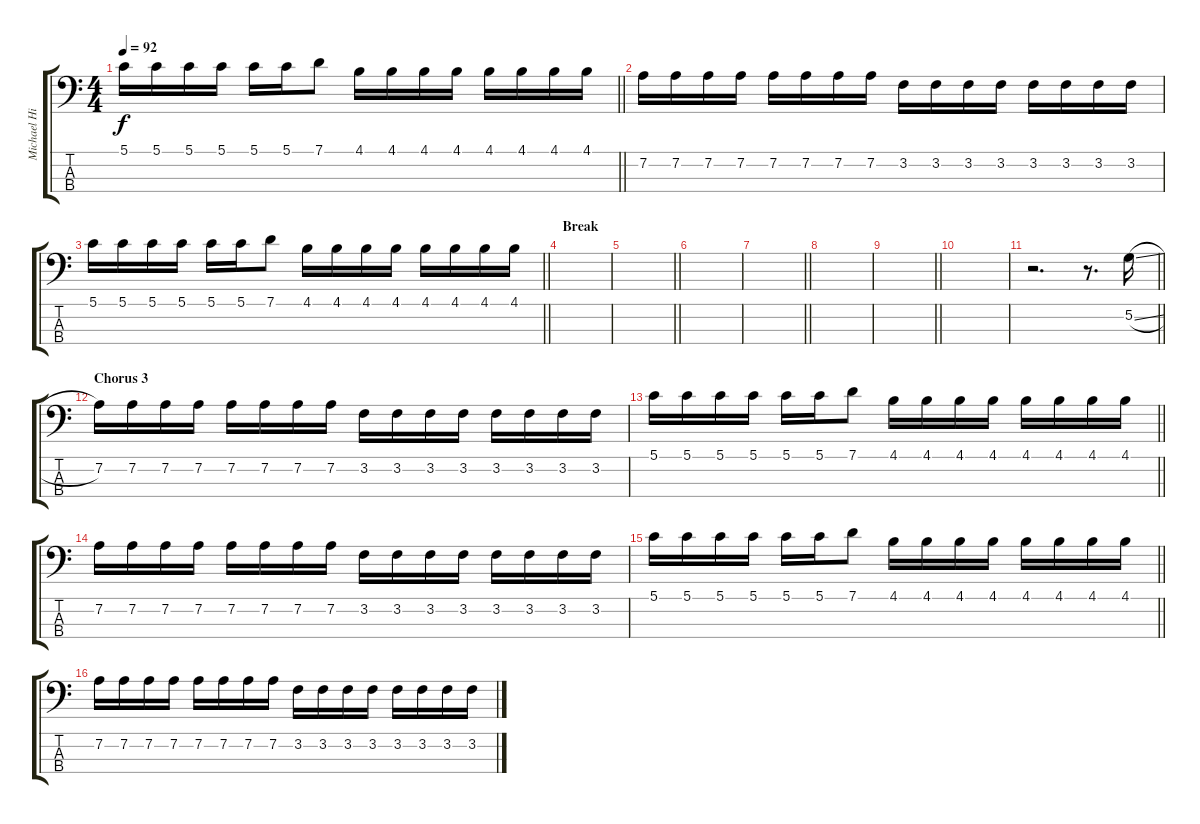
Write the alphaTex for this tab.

\track ("Michael Hindert" "Michael Hi") {instrument electricbassfinger}
\staff {score tabs}
\tuning (G2 D2 A1 E1) {hide}
\ts (4 4)
\tempo 92
\clef f4
\barLineRight lightlight
\ks c
5.1.16{dy f} 5.1.16 5.1.16 5.1.16 5.1.16 5.1.16 7.1.8 4.1.16 4.1.16 4.1.16 4.1.16 4.1.16 4.1.16 4.1.16 4.1.16 |
7.2.16 7.2.16 7.2.16 7.2.16 7.2.16 7.2.16 7.2.16 7.2.16 3.2.16 3.2.16 3.2.16 3.2.16 3.2.16 3.2.16 3.2.16 3.2.16 |
\barLineRight lightlight
5.1.16 5.1.16 5.1.16 5.1.16 5.1.16 5.1.16 7.1.8 4.1.16 4.1.16 4.1.16 4.1.16 4.1.16 4.1.16 4.1.16 4.1.16 |
\section ("" "Break")
|
\barLineRight lightlight
|
|
\barLineRight lightlight
|
|
\barLineRight lightlight
|
|
\barLineRight lightlight
r.2{d} r.8{d} 5.2{sl}.16 |
\section ("" "Chorus 3")
7.2.16{instrument electricbassfinger} 7.2.16 7.2.16 7.2.16 7.2.16 7.2.16 7.2.16 7.2.16 3.2.16 3.2.16 3.2.16 3.2.16 3.2.16 3.2.16 3.2.16 3.2.16 |
\barLineRight lightlight
5.1.16 5.1.16 5.1.16 5.1.16 5.1.16 5.1.16 7.1.8 4.1.16 4.1.16 4.1.16 4.1.16 4.1.16 4.1.16 4.1.16 4.1.16 |
7.2.16 7.2.16 7.2.16 7.2.16 7.2.16 7.2.16 7.2.16 7.2.16 3.2.16 3.2.16 3.2.16 3.2.16 3.2.16 3.2.16 3.2.16 3.2.16 |
\barLineRight lightlight
5.1.16 5.1.16 5.1.16 5.1.16 5.1.16 5.1.16 7.1.8 4.1.16 4.1.16 4.1.16 4.1.16 4.1.16 4.1.16 4.1.16 4.1.16 |
7.2.16 7.2.16 7.2.16 7.2.16 7.2.16 7.2.16 7.2.16 7.2.16 3.2.16 3.2.16 3.2.16 3.2.16 3.2.16 3.2.16 3.2.16 3.2.16
